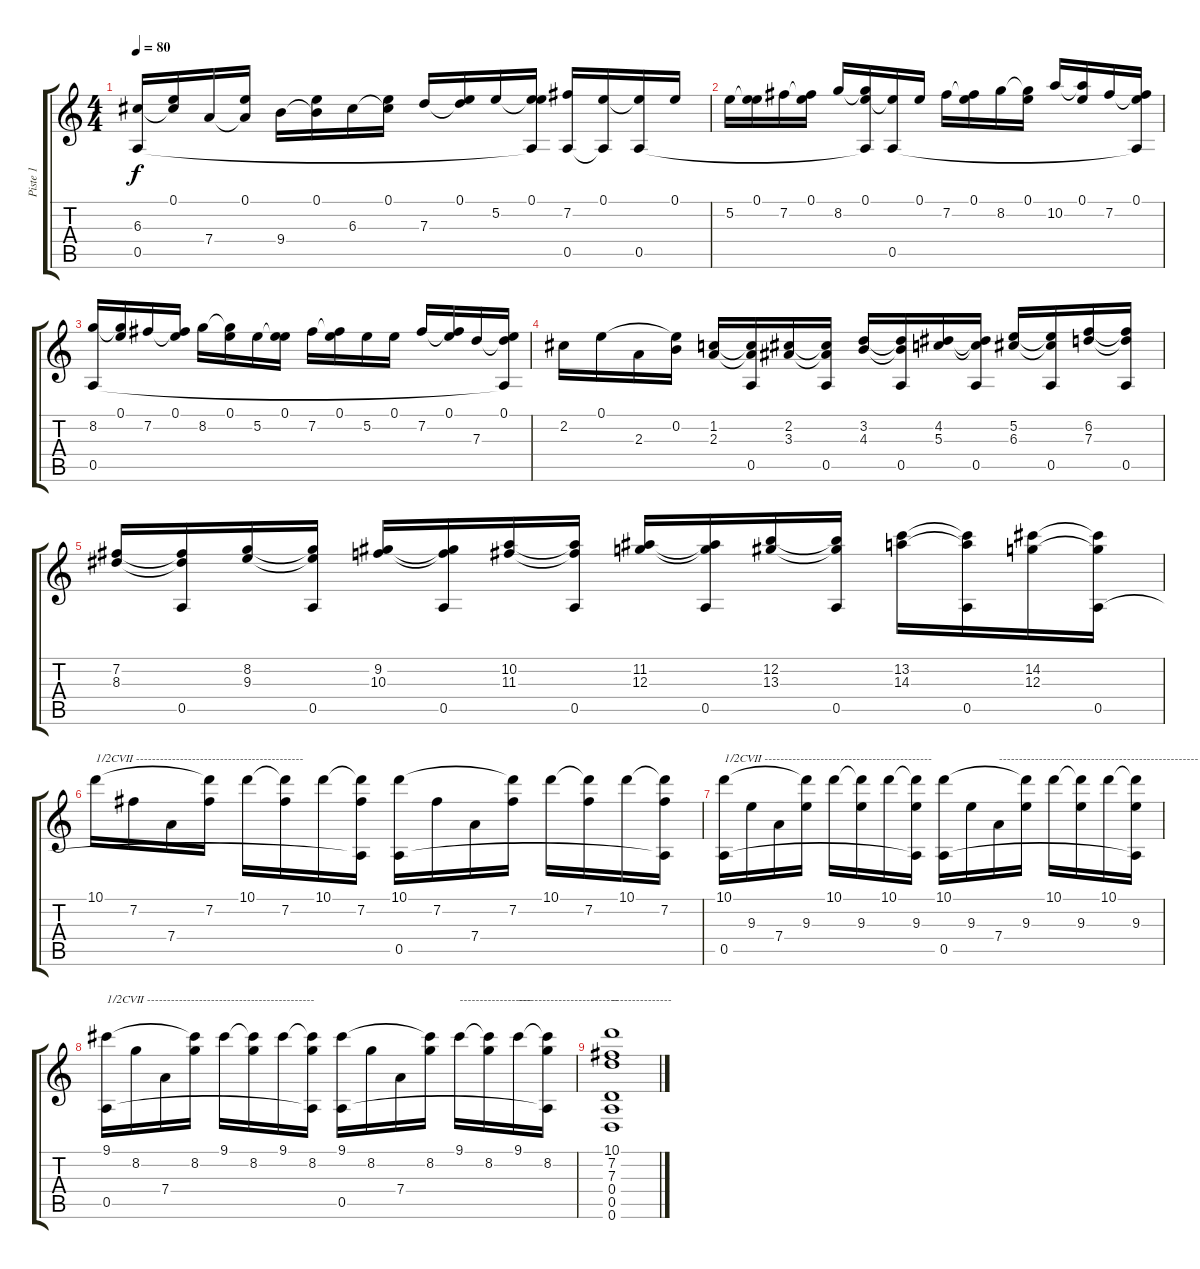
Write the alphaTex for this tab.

\track ("Piste 1" "Piste 1") {instrument acousticguitarnylon}
\staff {score tabs}
\tuning (E4 B3 G3 D3 A2 D2) {hide}
\ts (4 4)
\tempo 80
\clef g2
\ks c
(6.3 0.5).16{dy f} (0.1 6.3{t}).16 7.4.16 (0.1 7.4{t}).16 9.4.16 (0.1 9.4{t}).16 6.3.16 (0.1 6.3{t}).16 7.3.16 (0.1 7.3{t}).16 5.2.16 (0.1 5.2{t} 0.5{t}).16 (7.2 0.5).16 (0.1 0.5{t}).16 (0.1{t} 0.5).16 0.1.16 |
5.2.16 (0.1 5.2{t}).16 7.2.16 (0.1 7.2{t}).16 8.2.16 (0.1 8.2{t} 0.5{t}).16 (0.1{t} 0.5).16 0.1.16 7.2.16 (0.1 7.2{t}).16 8.2.16 (0.1 8.2{t}).16 10.2.16 (0.1 10.2{t}).16 7.2.16 (0.1 7.2{t} 0.5{t}).16 |
(8.2 0.5).16 (0.1 8.2{t}).16 7.2.16 (0.1 7.2{t}).16 8.2.16 (0.1 8.2{t}).16 5.2.16 (0.1 5.2{t}).16 7.2.16 (0.1 7.2{t}).16 5.2.16 0.1.16 7.2.16 (0.1 7.2{t}).16 7.3.16 (0.1 7.3{t} 0.5{t}).16 |
2.2.16 0.1.16 2.3.16 (0.1{t} 0.2).16 (1.2 2.3).16 (1.2{t} 2.3{t} 0.5).16 (2.2 3.3).16 (2.2{t} 3.3{t} 0.5).16 (3.2 4.3).16 (3.2{t} 4.3{t} 0.5).16 (4.2 5.3).16 (4.2{t} 5.3{t} 0.5).16 (5.2 6.3).16 (5.2{t} 6.3{t} 0.5).16 (6.2 7.3).16 (6.2{t} 7.3{t} 0.5).16 |
(7.2 8.3).16 (7.2{t} 8.3{t} 0.5).16 (8.2 9.3).16 (8.2{t} 9.3{t} 0.5).16 (9.2 10.3).16 (9.2{t} 10.3{t} 0.5).16 (10.2 11.3).16 (10.2{t} 11.3{t} 0.5).16 (11.2 12.3).16 (11.2{t} 12.3{t} 0.5).16 (12.2 13.3).16 (12.2{t} 13.3{t} 0.5).16 (13.2 14.3).16 (13.2{t} 14.3{t} 0.5).16 (14.2 12.3).16 (14.2{t} 12.3{t} 0.5).16 |
10.1.16{txt "1/2CVII ------------------------------------------"} 7.2.16 7.4.16 (10.1{t} 7.2).16 10.1.16 (10.1{t} 7.2).16 10.1.16 (10.1{t} 7.2 0.5{t}).16 (10.1 0.5).16 7.2.16 7.4.16 (10.1{t} 7.2).16 10.1.16 (10.1{t} 7.2).16 10.1.16 (10.1{t} 7.2 0.5{t}).16 |
(10.1 0.5).16{txt "1/2CVII ------------------------------------------"} 9.3.16 7.4.16 (10.1{t} 9.3).16 10.1.16 (10.1{t} 9.3).16 10.1.16 (10.1{t} 9.3 0.5{t}).16 (10.1 0.5).16 9.3.16 7.4.16{txt "--------------------------------------------------"} (10.1{t} 9.3).16 10.1.16 (10.1{t} 9.3).16 10.1.16 (10.1{t} 9.3 0.5{t}).16 |
(9.1 0.5).16{txt "1/2CVII ------------------------------------------"} 8.2.16 7.4.16 (9.1{t} 8.2).16 9.1.16 (9.1{t} 8.2).16 9.1.16 (9.1{t} 8.2 0.5{t}).16 (9.1 0.5).16 8.2.16 7.4.16 (9.1{t} 8.2).16 9.1.16{txt "------------------"} (9.1{t} 8.2).16 9.1.16{txt "-------------------------"} (9.1{t} 8.2 0.5{t}).16 |
(10.1 7.2 7.3 0.4 0.5 0.6).1{txt "---------------"}
